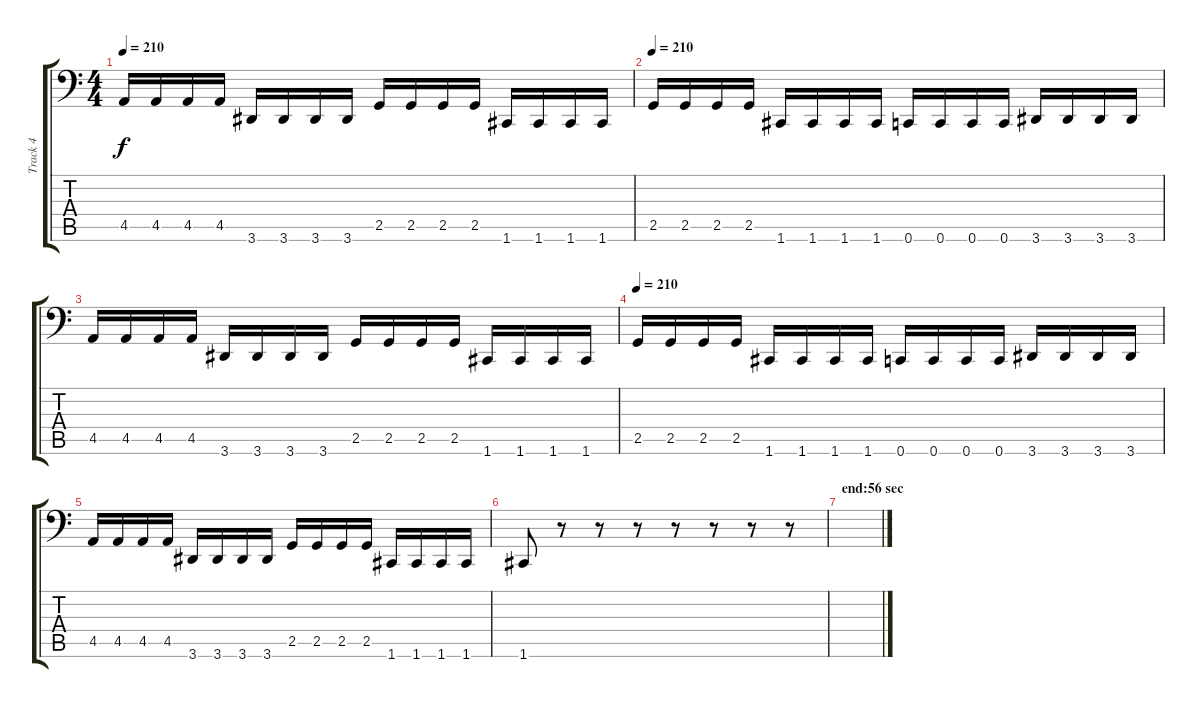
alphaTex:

\track ("Track 4" "Track 4") {instrument electricbassfinger}
\staff {score tabs}
\tuning (C3 G2 Eb2 Bb1 F1 C1) {hide}
\ts (4 4)
\tempo 210
\clef f4
\ks c
4.5.16{dy f} 4.5.16 4.5.16 4.5.16 3.6.16 3.6.16 3.6.16 3.6.16 2.5.16 2.5.16 2.5.16 2.5.16 1.6.16 1.6.16 1.6.16 1.6.16 |
\tempo 210
2.5.16 2.5.16 2.5.16 2.5.16 1.6.16 1.6.16 1.6.16 1.6.16 0.6.16 0.6.16 0.6.16 0.6.16 3.6.16 3.6.16 3.6.16 3.6.16 |
4.5.16 4.5.16 4.5.16 4.5.16 3.6.16 3.6.16 3.6.16 3.6.16 2.5.16 2.5.16 2.5.16 2.5.16 1.6.16 1.6.16 1.6.16 1.6.16 |
\tempo 210
2.5.16 2.5.16 2.5.16 2.5.16 1.6.16 1.6.16 1.6.16 1.6.16 0.6.16 0.6.16 0.6.16 0.6.16 3.6.16 3.6.16 3.6.16 3.6.16 |
4.5.16 4.5.16 4.5.16 4.5.16 3.6.16 3.6.16 3.6.16 3.6.16 2.5.16 2.5.16 2.5.16 2.5.16 1.6.16 1.6.16 1.6.16 1.6.16 |
1.6.8 r.8 r.8 r.8 r.8 r.8 r.8 r.8 |
\section ("" "end:56 sec")
